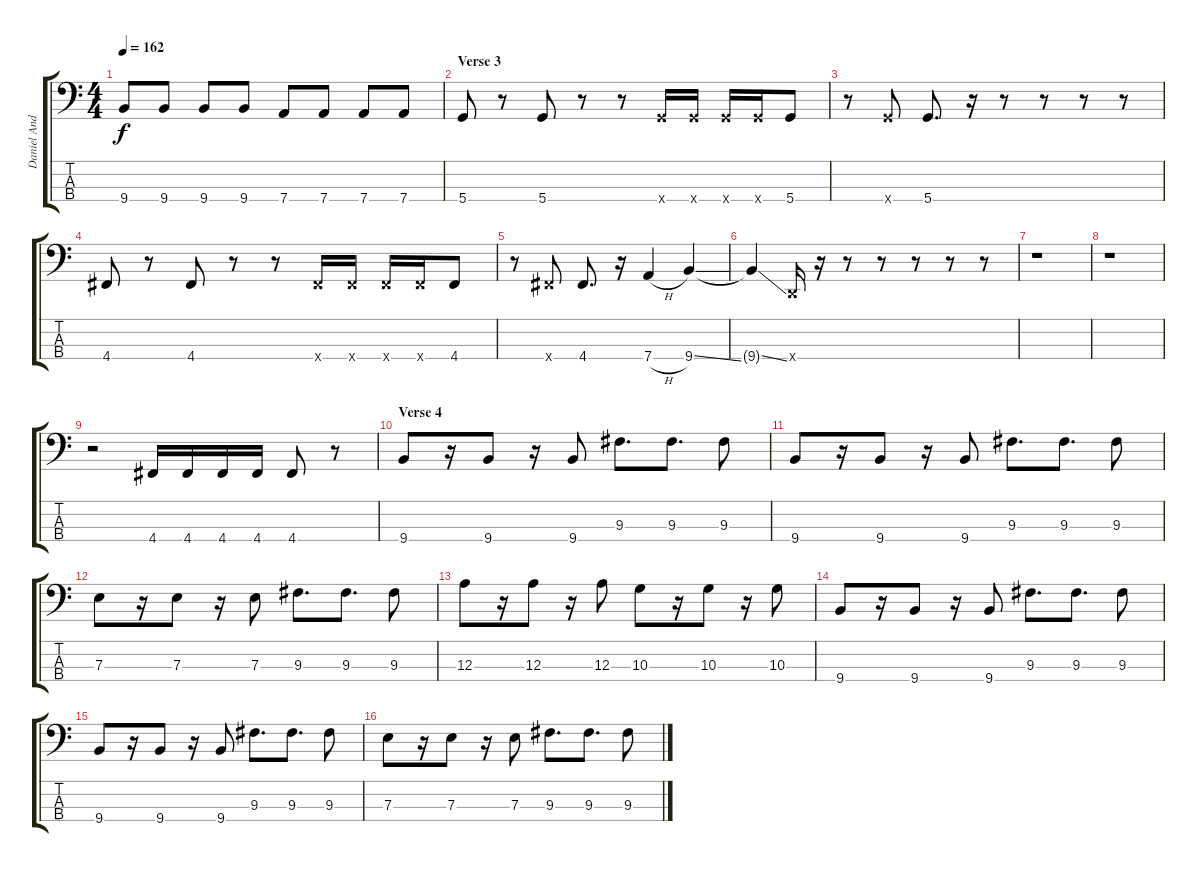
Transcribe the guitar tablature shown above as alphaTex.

\track ("Daniel Anderson" "Daniel And") {instrument electricbassfinger}
\staff {score tabs}
\tuning (G2 D2 A1 D1) {hide}
\ts (4 4)
\tempo 162
\clef f4
\ks c
9.4.8{dy f} 9.4.8 9.4.8 9.4.8 7.4.8 7.4.8 7.4.8 7.4.8 |
\section ("" "Verse 3")
5.4.8 r.8 5.4.8 r.8 r.8 5.4{x}.16 5.4{x}.16 5.4{x}.16 5.4{x}.16 5.4.8 |
r.8 5.4{x}.8 5.4.8{d} r.16 r.8 r.8 r.8 r.8 |
4.4.8 r.8 4.4.8 r.8 r.8 4.4{x}.16 4.4{x}.16 4.4{x}.16 4.4{x}.16 4.4.8 |
r.8 4.4{x}.8 4.4.8{d} r.16 7.4{h}.4 9.4{ss}.4 |
9.4{ss t}.4 0.4{x}.16 r.16 r.8 r.8 r.8 r.8 r.8 |
r.1 |
r.1 |
r.2 4.4.16 4.4.16 4.4.16 4.4.16 4.4.8 r.8 |
\section ("" "Verse 4")
9.4.8 r.16 9.4.8 r.16 9.4.8 9.3.8{d} 9.3.8{d} 9.3.8 |
9.4.8 r.16 9.4.8 r.16 9.4.8 9.3.8{d} 9.3.8{d} 9.3.8 |
7.3.8 r.16 7.3.8 r.16 7.3.8 9.3.8{d} 9.3.8{d} 9.3.8 |
12.3.8 r.16 12.3.8 r.16 12.3.8 10.3.8 r.16 10.3.8 r.16 10.3.8 |
9.4.8 r.16 9.4.8 r.16 9.4.8 9.3.8{d} 9.3.8{d} 9.3.8 |
9.4.8 r.16 9.4.8 r.16 9.4.8 9.3.8{d} 9.3.8{d} 9.3.8 |
7.3.8 r.16 7.3.8 r.16 7.3.8 9.3.8{d} 9.3.8{d} 9.3.8
